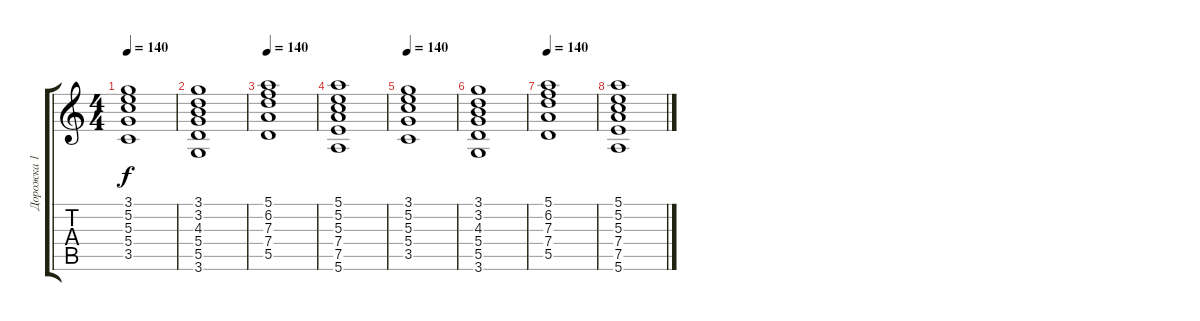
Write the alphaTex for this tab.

\track ("Дорожка 1" "Дорожка 1") {instrument acousticguitarsteel}
\staff {score tabs}
\tuning (E4 B3 G3 D3 A2 E2) {hide}
\ts (4 4)
\tempo 140
\clef g2
\ks c
(3.1 5.2 5.3 5.4 3.5).1{dy f} |
(3.1 3.2 4.3 5.4 5.5 3.6).1 |
\tempo 140
(5.1 6.2 7.3 7.4 5.5).1 |
(5.1 5.2 5.3 7.4 7.5 5.6).1 |
\tempo 140
(3.1 5.2 5.3 5.4 3.5).1 |
(3.1 3.2 4.3 5.4 5.5 3.6).1 |
\tempo 140
(5.1 6.2 7.3 7.4 5.5).1 |
(5.1 5.2 5.3 7.4 7.5 5.6).1
